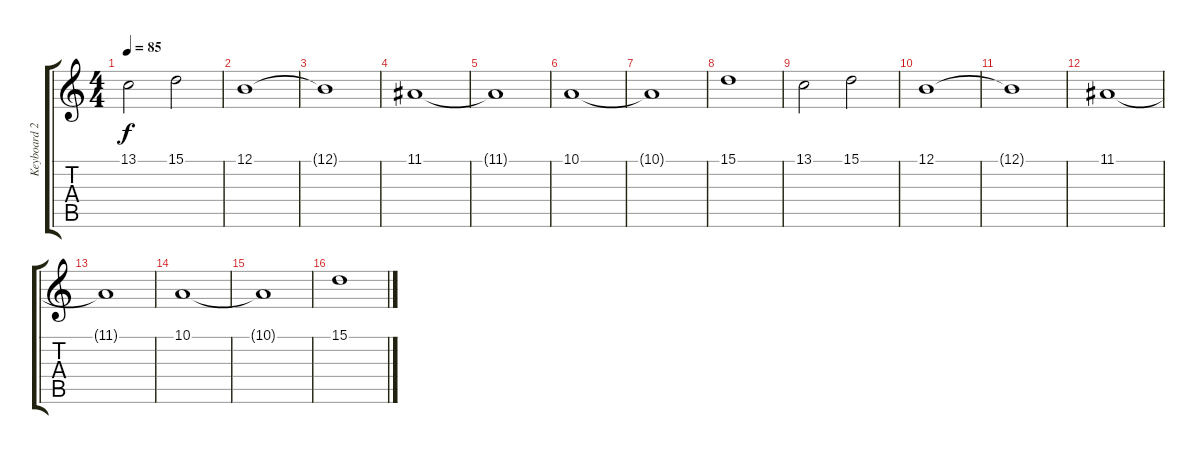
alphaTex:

\track ("Keyboard 2" "Keyboard 2") {instrument pad4choir}
\staff {score tabs}
\tuning (B3 Gb3 D3 A2 E2 B1) {hide}
\ts (4 4)
\tempo 85
\clef g2
\ks c
13.1.2{dy f} 15.1.2 |
12.1.1 |
12.1{t}.1 |
11.1.1 |
11.1{t}.1 |
10.1.1 |
10.1{t}.1 |
15.1.1 |
13.1.2 15.1.2 |
12.1.1 |
12.1{t}.1 |
11.1.1 |
11.1{t}.1 |
10.1.1 |
10.1{t}.1 |
15.1.1
